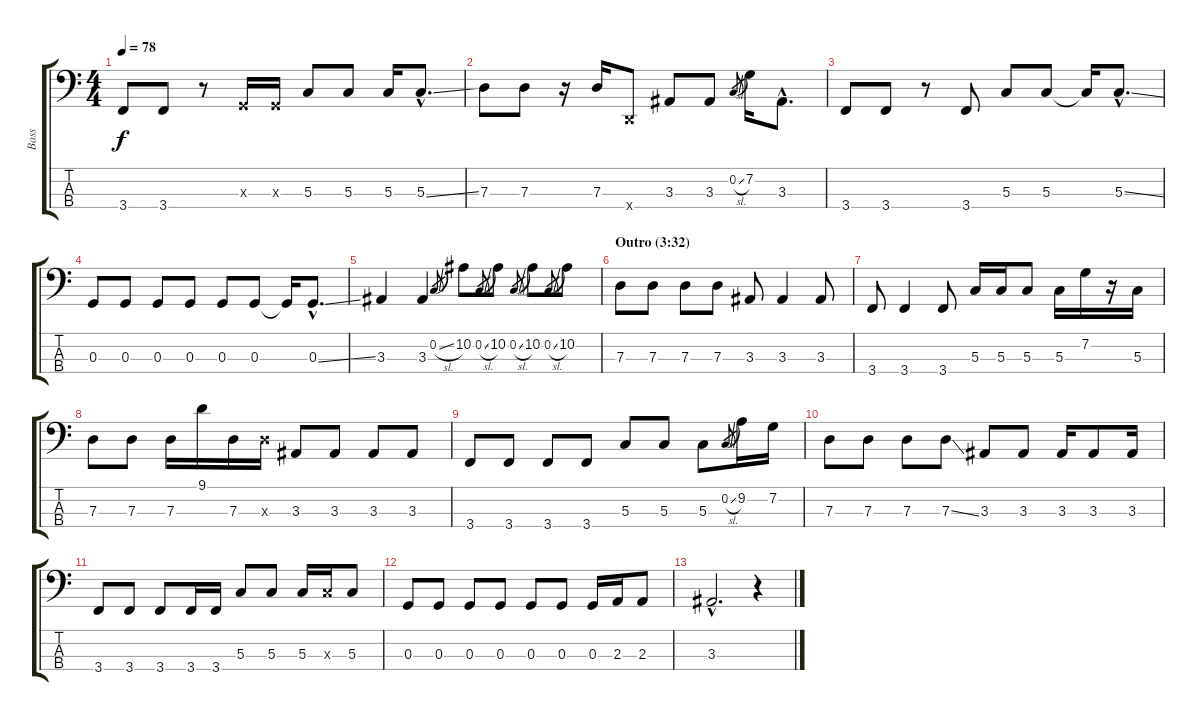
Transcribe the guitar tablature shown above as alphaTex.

\track ("Bass" "Bass") {instrument synthbass1}
\staff {score tabs}
\tuning (F2 C2 G1 D1) {hide}
\ts (4 4)
\tempo 78
\clef f4
\ks c
3.4.8{dy f} 3.4.8 r.8 0.3{x}.16 0.3{x}.16 5.3.8 5.3.8 5.3.16 5.3{ss hac}.8{d} |
7.3.8 7.3.8 r.16 7.3.16 0.4{x}.8 3.3.8 3.3.8 0.2{sl}.8{gr} 7.2.16 3.3{hac}.8{d} |
3.4.8 3.4.8 r.8 3.4.8 5.3.8 5.3.8 5.3{t}.16 5.3{ss hac}.8{d} |
0.3.8 0.3.8 0.3.8 0.3.8 0.3.8 0.3.8 0.3{t}.16 0.3{ss hac}.8{d} |
3.3.4 3.3.4 0.2{sl}.8{gr} 10.2.8 0.2{sl}.8{gr} 10.2.8 0.2{sl}.8{gr} 10.2.8 0.2{sl}.8{gr} 10.2.8 |
\section ("" "Outro (3:32)")
7.3.8 7.3.8 7.3.8 7.3.8 3.3.8 3.3.4 3.3.8 |
3.4.8 3.4.4 3.4.8 5.3.16 5.3.16 5.3.8 5.3.16 7.2.16 r.16 5.3.16 |
7.3.8 7.3.8 7.3.16 9.1.16 7.3.16 7.3{x}.16 3.3.8 3.3.8 3.3.8 3.3.8 |
3.4.8 3.4.8 3.4.8 3.4.8 5.3.8 5.3.8 5.3.8 0.2{sl}.8{gr} 9.2.16 7.2.16 |
7.3.8 7.3.8 7.3.8 7.3{ss}.8 3.3.8 3.3.8 3.3.16 3.3.8 3.3.16 |
3.4.8 3.4.8 3.4.8 3.4.16 3.4.16 5.3.8 5.3.8 5.3.16 5.3{x}.16 5.3.8 |
0.3.8 0.3.8 0.3.8 0.3.8 0.3.8 0.3.8 0.3.16 2.3.16 2.3.8 |
3.3{hac}.2{d} r.4
